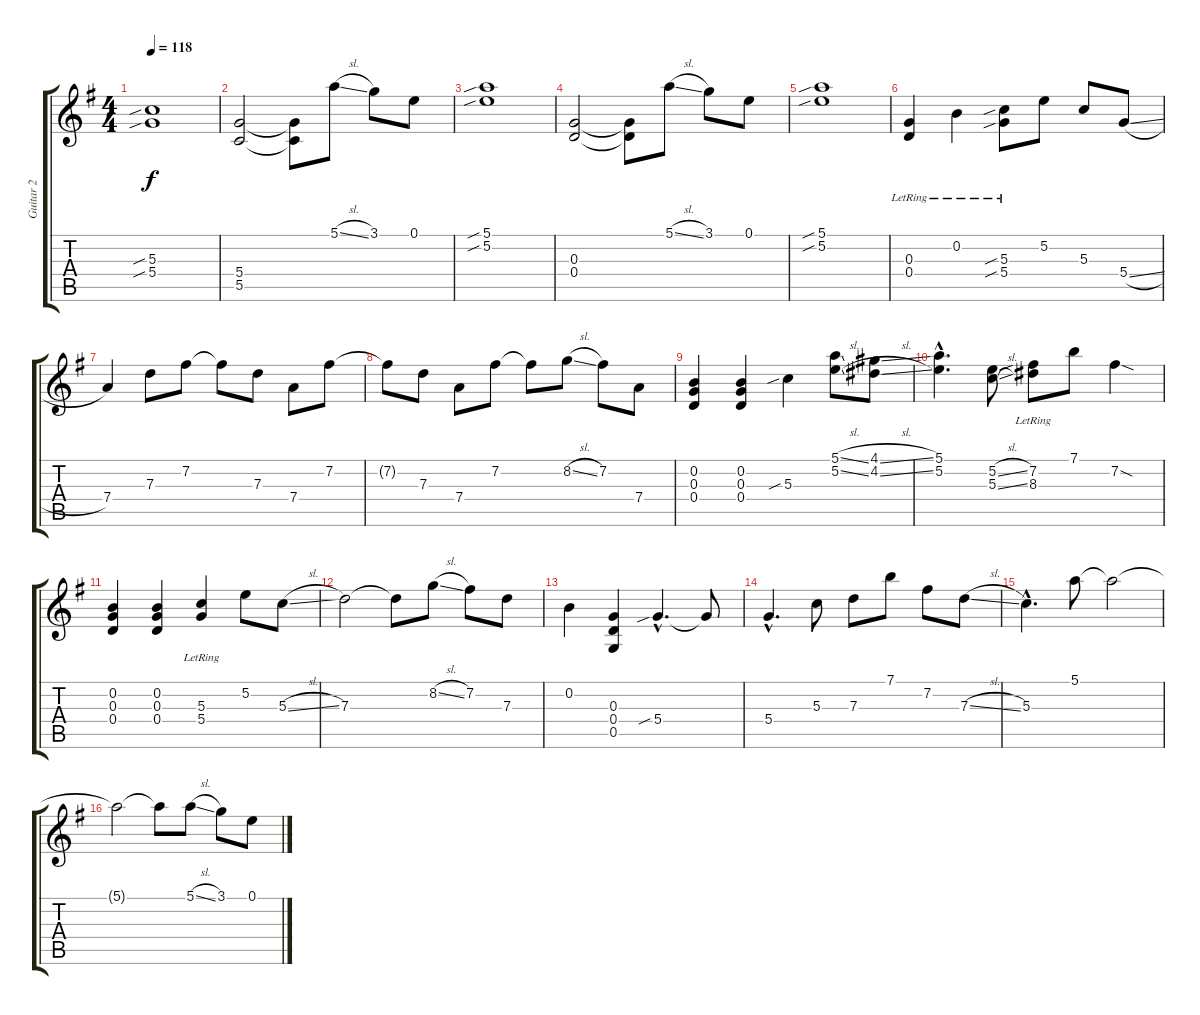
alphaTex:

\track ("Guitar 2" "Guitar 2") {instrument distortionguitar}
\staff {score tabs}
\tuning (E4 B3 G3 D3 G2 D2) {hide}
\ts (4 4)
\tempo 118
\clef g2
\ks g
(5.3{sib} 5.4{sib}).1{dy f} |
(5.4 5.5).2 (5.4{t} 5.5{t}).8 5.1{sl}.8 3.1.8 0.1.8 |
(5.1{sib} 5.2{sib}).1 |
(0.3 0.4).2 (0.3{t} 0.4{t}).8 5.1{sl}.8 3.1.8 0.1.8 |
(5.1{sib} 5.2{sib}).1 |
(0.3{lr} 0.4{lr}).4 0.2{lr}.4 (5.3{sib lr} 5.4{sib lr}).8 5.2.8 5.3.8 5.4{sl}.8 |
7.4.4 7.3.8 7.2.8 7.2{t}.8 7.3.8 7.4.8 7.2.8 |
7.2{t}.8 7.3.8 7.4.8 7.2.8 7.2{t}.8 8.2{sl}.8 7.2.8 7.4.8 |
(0.2 0.3 0.4).4 (0.2 0.3 0.4).4 5.3{sib}.4 (5.1{sl} 5.2{sl}).8 (4.1{sl} 4.2{sl}).8 |
(5.1{hac} 5.2{hac}).4{d} (5.2{sl} 5.3{sl}).8 (7.2{lr} 8.3{lr}).8 7.1.8 7.2{sod}.4 |
(0.2 0.3 0.4).4 (0.2 0.3 0.4).4 (5.3{lr} 5.4{lr}).4 5.2.8 5.3{sl}.8 |
7.3.2 7.3{t}.8 8.2{sl}.8 7.2.8 7.3.8 |
0.2.4 (0.3 0.4 0.5).4 5.4{sib hac}.4{d} 5.4{t}.8 |
5.4{hac}.4{d} 5.3.8 7.3.8 7.1.8 7.2.8 7.3{sl}.8 |
5.3{hac}.4{d} 5.1.8 5.1{t}.2 |
5.1{t}.2 5.1{t}.8 5.1{sl}.8 3.1.8 0.1.8
